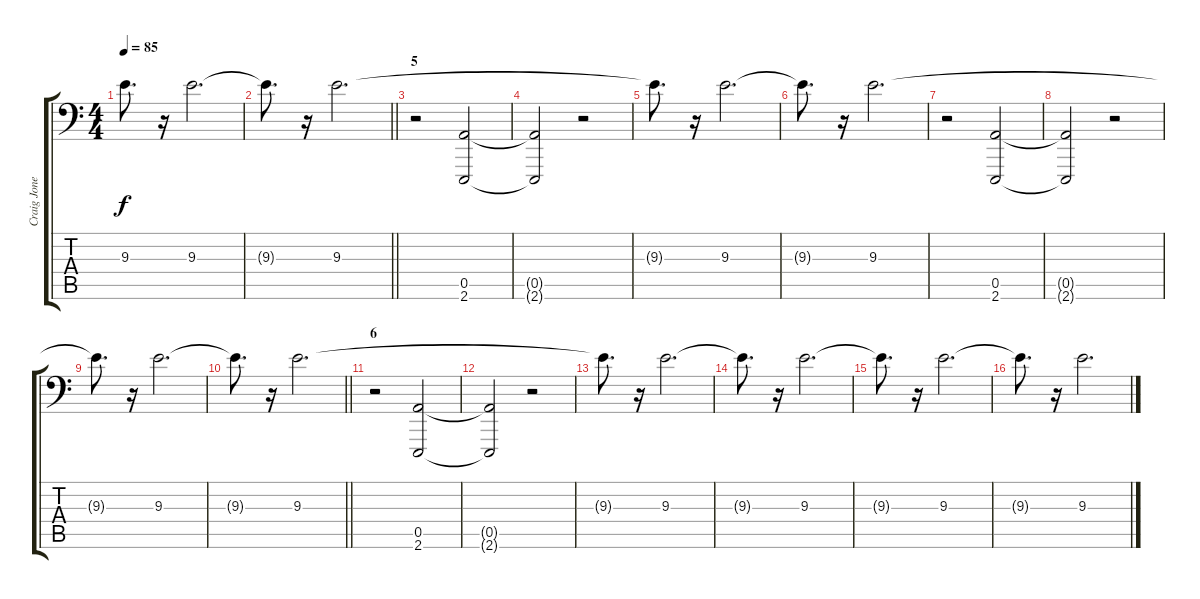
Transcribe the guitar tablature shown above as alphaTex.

\track ("Craig Jones" "Craig Jone") {instrument lead3calliope}
\staff {score tabs}
\tuning (E5 B3 G3 D3 A2 D1) {hide}
\ts (4 4)
\tempo 85
\clef f4
\ks c
9.3{t}.8{d dy f} r.16{volume 0} 9.3.2{d volume 9 instrument reversecymbal} |
\barLineRight lightlight
9.3{t}.8{d} r.16{volume 0} 9.3.2{d volume 9 instrument reversecymbal} |
\section ("" "5")
r.2{volume 0 instrument blownbottle} (0.5 2.6).2{volume 16} |
(0.5{t} 2.6{t}).2{volume 0} r.2 |
9.3{t}.8{d} r.16{volume 0} 9.3.2{d volume 9 instrument reversecymbal} |
9.3{t}.8{d} r.16{volume 0} 9.3.2{d volume 9 instrument reversecymbal} |
r.2{volume 0 instrument blownbottle} (0.5 2.6).2{volume 16} |
(0.5{t} 2.6{t}).2{volume 0} r.2 |
9.3{t}.8{d} r.16{volume 0} 9.3.2{d volume 9 instrument reversecymbal} |
\barLineRight lightlight
9.3{t}.8{d} r.16{volume 0} 9.3.2{d volume 9 instrument reversecymbal} |
\section ("" "6")
r.2{volume 0 instrument blownbottle} (0.5 2.6).2{volume 16} |
(0.5{t} 2.6{t}).2{volume 0} r.2 |
9.3{t}.8{d} r.16{volume 0} 9.3.2{d volume 9 instrument reversecymbal} |
9.3{t}.8{d} r.16{volume 0} 9.3.2{d volume 9 instrument reversecymbal} |
9.3{t}.8{d} r.16{volume 0} 9.3.2{d volume 9 instrument reversecymbal} |
9.3{t}.8{d} r.16{volume 0} 9.3.2{d volume 9 instrument reversecymbal}
